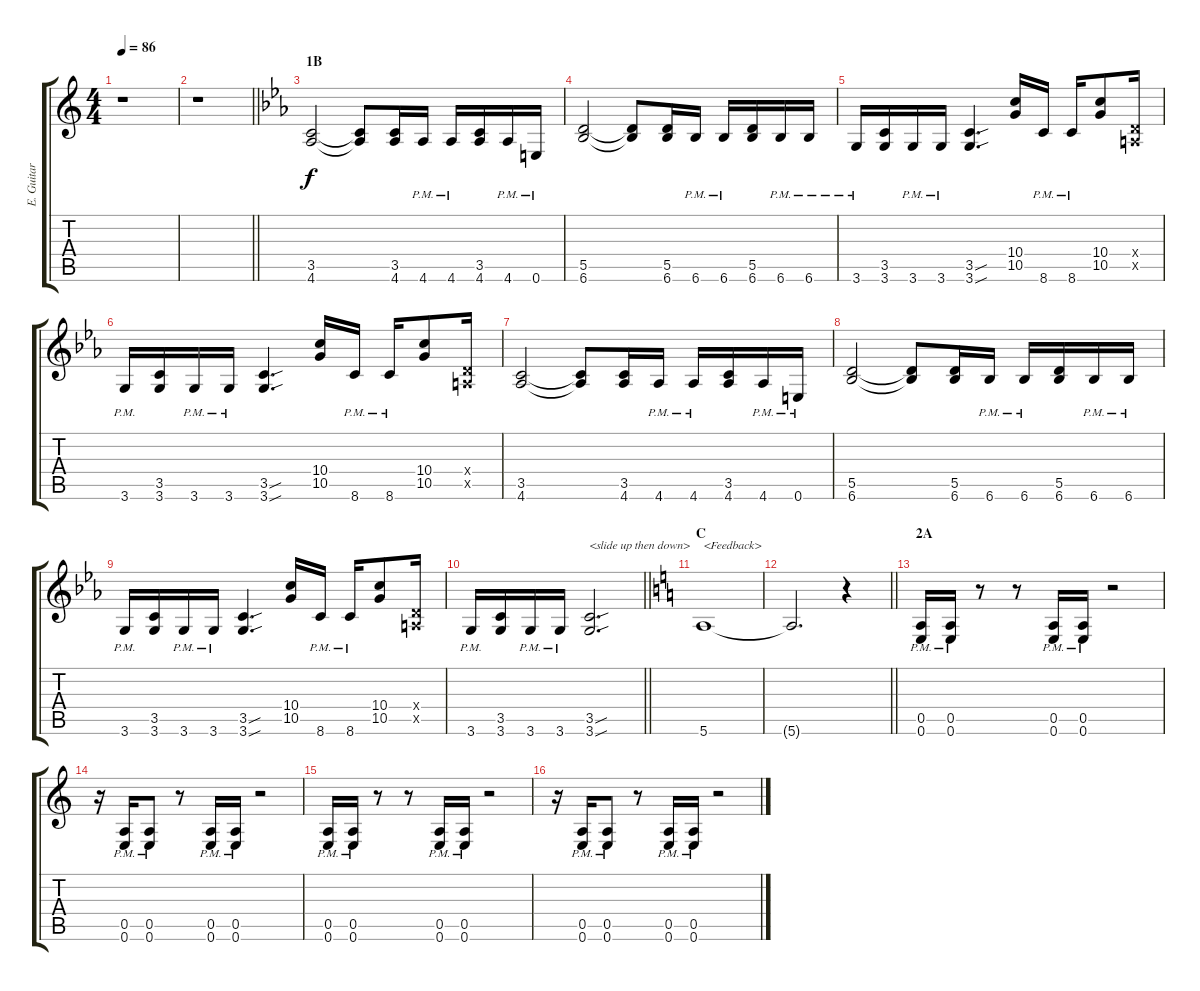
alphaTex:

\track ("E. Guitar III (L. Channel)" "E. Guitar ") {instrument overdrivenguitar}
\staff {score tabs}
\tuning (E4 B3 G3 D3 A2 E2) {hide}
\ts (4 4)
\tempo 86
\clef g2
\ks c
r.1{dy f} |
\barLineRight lightlight
r.1 |
\section ("" "1B")
\ks eb
(3.5 4.6).2 (3.5{t} 4.6{t}).8 (3.5 4.6).16 4.6{pm}.16 4.6{pm}.16 (3.5 4.6).16 4.6{pm}.16 0.6{pm}.16 |
(5.5 6.6).2 (5.5{t} 6.6{t}).8 (5.5 6.6).16 6.6{pm}.16 6.6{pm}.16 (5.5 6.6).16 6.6{pm}.16 6.6{pm}.16 |
3.6{pm}.16 (3.5 3.6).16 3.6{pm}.16 3.6{pm}.16 (3.5{sou} 3.6{sou}).4{d} (10.4 10.5).16 8.6{pm}.16 8.6{pm}.16 (10.4 10.5).8 (0.4{x} 0.5{x}).16 |
3.6{pm}.16 (3.5 3.6).16 3.6{pm}.16 3.6{pm}.16 (3.5{sou} 3.6{sou}).4{d} (10.4 10.5).16 8.6{pm}.16 8.6{pm}.16 (10.4 10.5).8 (0.4{x} 0.5{x}).16 |
(3.5 4.6).2 (3.5{t} 4.6{t}).8 (3.5 4.6).16 4.6{pm}.16 4.6{pm}.16 (3.5 4.6).16 4.6{pm}.16 0.6{pm}.16 |
(5.5 6.6).2 (5.5{t} 6.6{t}).8 (5.5 6.6).16 6.6{pm}.16 6.6{pm}.16 (5.5 6.6).16 6.6{pm}.16 6.6{pm}.16 |
3.6{pm}.16 (3.5 3.6).16 3.6{pm}.16 3.6{pm}.16 (3.5{sou} 3.6{sou}).4{d} (10.4 10.5).16 8.6{pm}.16 8.6{pm}.16 (10.4 10.5).8 (0.4{x} 0.5{x}).16 |
\barLineRight lightlight
3.6{pm}.16 (3.5 3.6).16 3.6{pm}.16 3.6{pm}.16 (3.5{sou} 3.6{sou}).2{d txt "<slide up then down>"} |
\section ("" "C")
\ks c
5.6.1{txt "<Feedback>"} |
\barLineRight lightlight
5.6{t}.2{d} r.4 |
\section ("" "2A")
(0.5{pm} 0.6{pm}).16 (0.5{pm} 0.6{pm}).16 r.8 r.8 (0.5{pm} 0.6{pm}).16 (0.5{pm} 0.6{pm}).16 r.2 |
r.16 (0.5{pm} 0.6{pm}).16 (0.5{pm} 0.6{pm}).8 r.8 (0.5{pm} 0.6{pm}).16 (0.5{pm} 0.6{pm}).16 r.2 |
(0.5{pm} 0.6{pm}).16 (0.5{pm} 0.6{pm}).16 r.8 r.8 (0.5{pm} 0.6{pm}).16 (0.5{pm} 0.6{pm}).16 r.2 |
r.16 (0.5{pm} 0.6{pm}).16 (0.5{pm} 0.6{pm}).8 r.8 (0.5{pm} 0.6{pm}).16 (0.5{pm} 0.6{pm}).16 r.2
